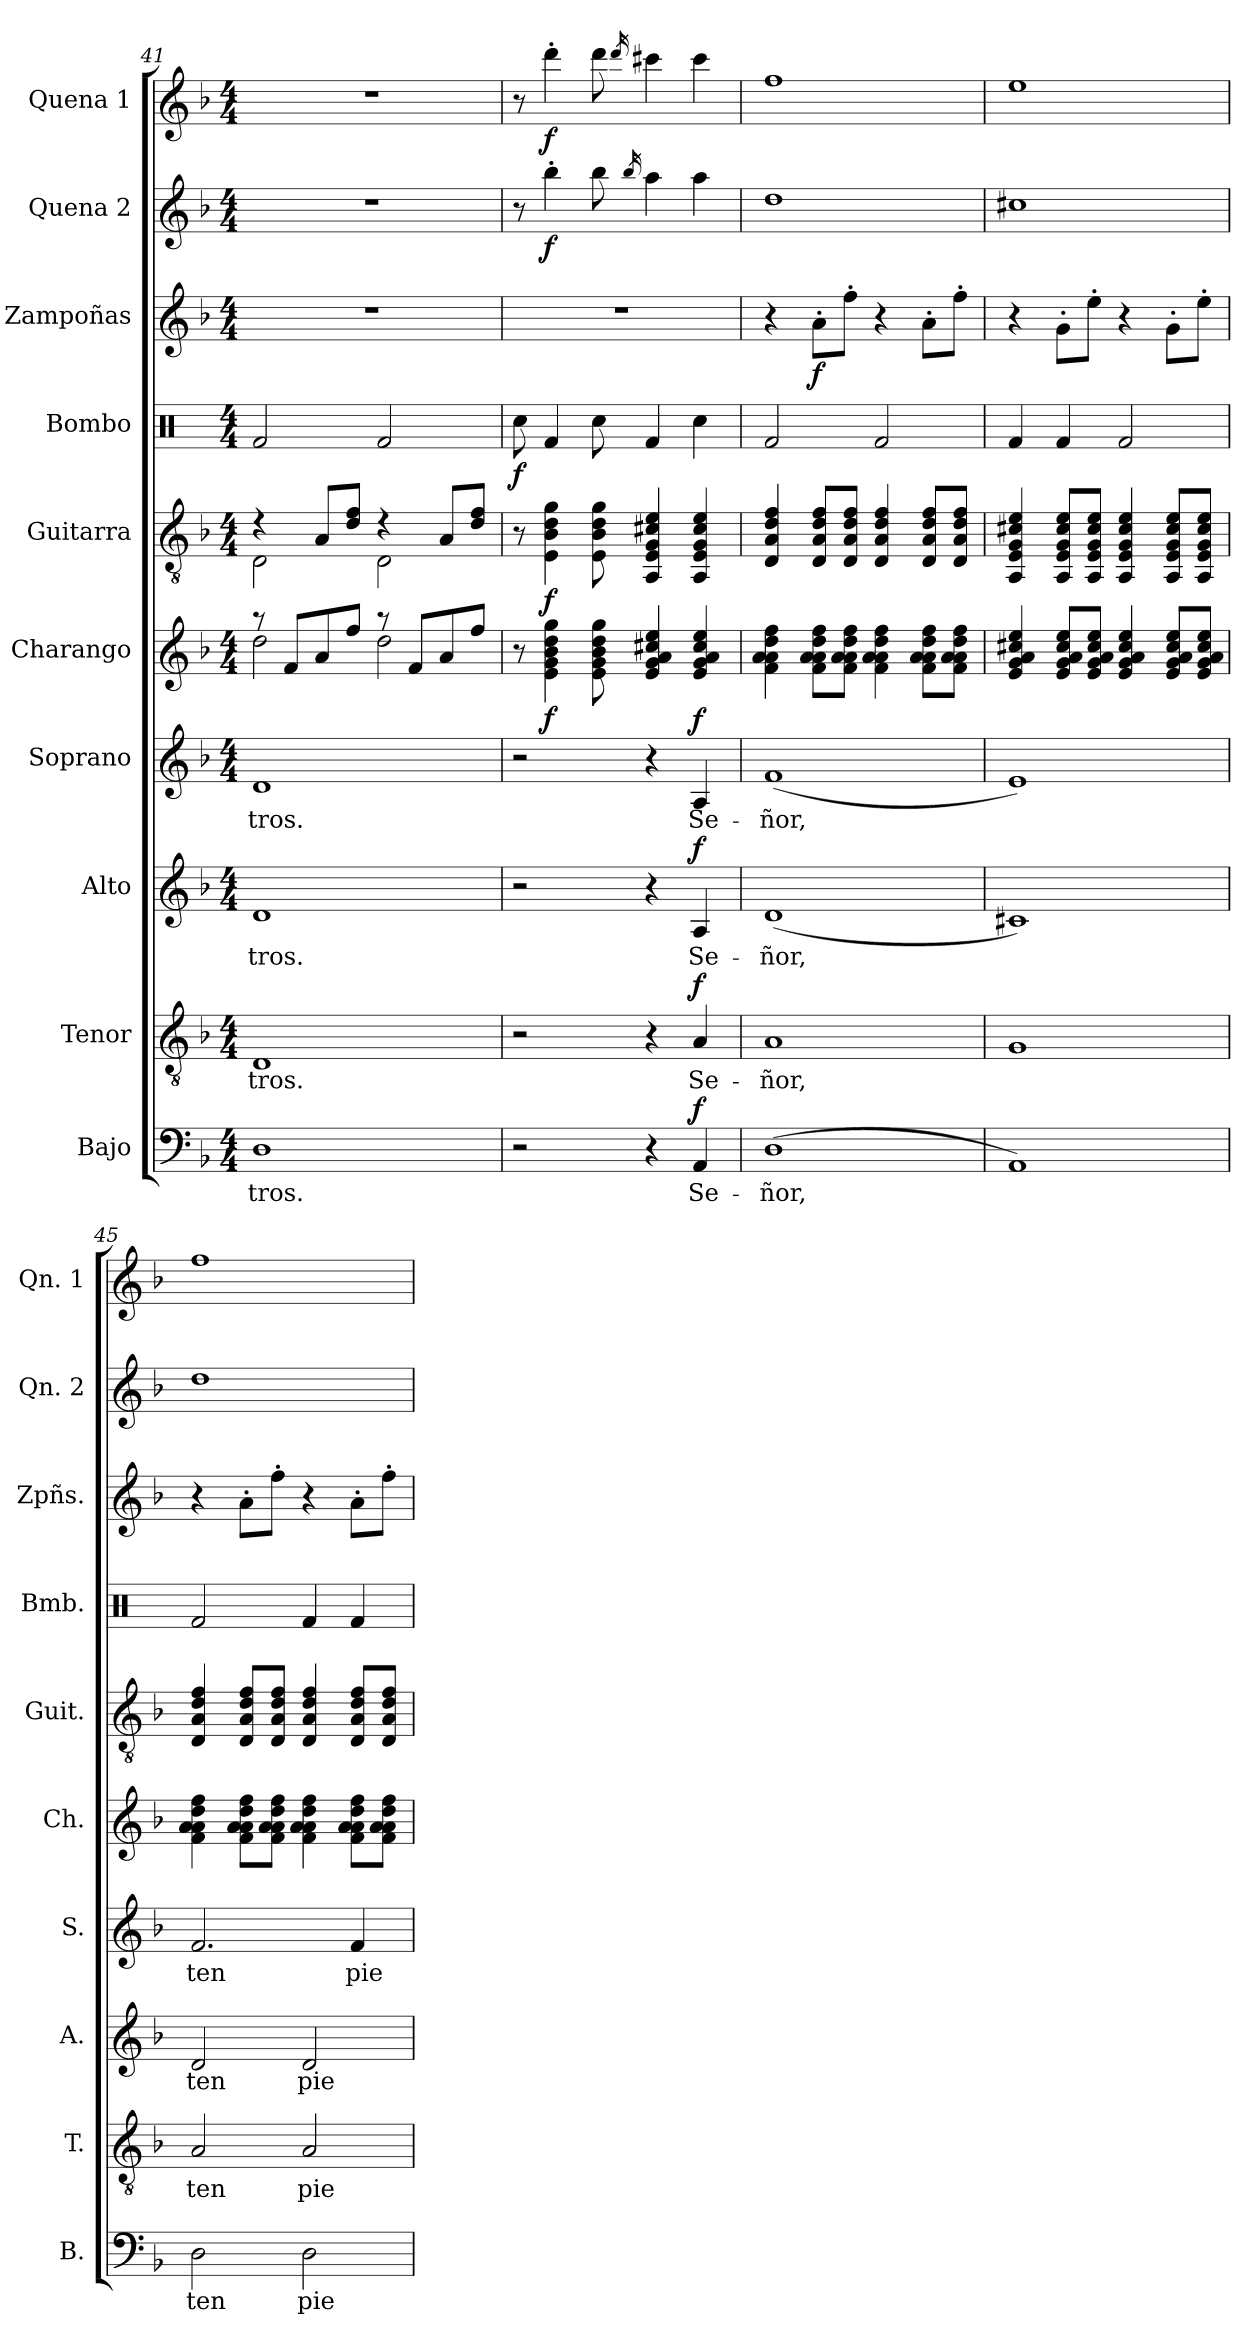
**kern	**text	**dynam	**kern	**text	**dynam	**kern	**text	**dynam	**kern	**text	**dynam	**kern	**dynam	**kern	**dynam	**kern	**dynam	**kern	**dynam	**kern	**dynam	**kern	**dynam
*part10	*part10	*part10	*part9	*part9	*part9	*part8	*part8	*part8	*part7	*part7	*part7	*part6	*part6	*part5	*part5	*part4	*part4	*part3	*part3	*part2	*part2	*part1	*part1
*staff10	*staff10	*staff10	*staff9	*staff9	*staff9	*staff8	*staff8	*staff8	*staff7	*staff7	*staff7	*staff6	*staff6	*staff5	*staff5	*staff4	*staff4	*staff3	*staff3	*staff2	*staff2	*staff1	*staff1
*I"Bajo	*	*	*I"Tenor	*	*	*I"Alto	*	*	*I"Soprano	*	*	*I"Charango	*	*I"Guitarra	*	*I"Bombo	*	*I"Zampoñas	*	*I"Quena 2	*	*I"Quena 1	*
*I'B.	*	*	*I'T.	*	*	*I'A.	*	*	*I'S.	*	*	*I'Ch.	*	*I'Guit.	*	*I'Bmb.	*	*I'Zpñs.	*	*I'Qn. 2	*	*I'Qn. 1	*
*clefF4	*	*	*clefGv2	*	*	*clefG2	*	*	*clefG2	*	*	*clefG2	*	*clefGv2	*	*clefX	*	*clefG2	*	*clefG2	*	*clefG2	*
*k[b-]	*	*	*k[b-]	*	*	*k[b-]	*	*	*k[b-]	*	*	*k[b-]	*	*k[b-]	*	*k[]	*	*k[b-]	*	*k[b-]	*	*k[b-]	*
*M4/4	*	*	*M4/4	*	*	*M4/4	*	*	*M4/4	*	*	*M4/4	*	*M4/4	*	*M4/4	*	*M4/4	*	*M4/4	*	*M4/4	*
=41	=41	=41	=41	=41	=41	=41	=41	=41	=41	=41	=41	=41	=41	=41	=41	=41	=41	=41	=41	=41	=41	=41	=41
*	*	*	*	*	*	*	*	*	*	*	*	*^	*	*^	*	*	*	*	*	*	*	*	*
1D	-tros.	.	1D	-tros.	.	1d	-tros.	.	1d	-tros.	.	8r	2dd\	.	4r	2D\	.	2Rf/	.	1r	.	1r	.	1r	.
.	.	.	.	.	.	.	.	.	.	.	.	8f/L	.	.	.	.	.	.	.	.	.	.	.	.	.
.	.	.	.	.	.	.	.	.	.	.	.	8a/	.	.	8A/L	.	.	.	.	.	.	.	.	.	.
.	.	.	.	.	.	.	.	.	.	.	.	8ff/J	.	.	8d/ 8f/J	.	.	.	.	.	.	.	.	.	.
.	.	.	.	.	.	.	.	.	.	.	.	8r	2dd\	.	4r	2D\	.	2Rf/	.	.	.	.	.	.	.
.	.	.	.	.	.	.	.	.	.	.	.	8f/L	.	.	.	.	.	.	.	.	.	.	.	.	.
.	.	.	.	.	.	.	.	.	.	.	.	8a/	.	.	8A/L	.	.	.	.	.	.	.	.	.	.
.	.	.	.	.	.	.	.	.	.	.	.	8ff/J	.	.	8d/ 8f/J	.	.	.	.	.	.	.	.	.	.
*	*	*	*	*	*	*	*	*	*	*	*	*v	*v	*	*	*	*	*	*	*	*	*	*	*	*
*	*	*	*	*	*	*	*	*	*	*	*	*	*	*v	*v	*	*	*	*	*	*	*	*	*
=42	=42	=42	=42	=42	=42	=42	=42	=42	=42	=42	=42	=42	=42	=42	=42	=42	=42	=42	=42	=42	=42	=42	=42
!	!	!	!	!	!	!	!	!	!	!	!	!	!	!	!	!	!LO:DY:b	!	!	!	!	!	!
2r	.	.	2r	.	.	2r	.	.	2r	.	.	8r	.	8r	.	8Rcc\	f	1r	.	8r	.	8r	.
!	!	!	!	!	!	!	!	!	!	!	!	!	!LO:DY:b	!	!LO:DY:b	!	!	!	!	!	!LO:DY:b	!	!LO:DY:b
.	.	.	.	.	.	.	.	.	.	.	.	4e\ 4g\ 4b-\ 4dd\ 4gg\	f	4E\ 4B-\ 4d\ 4g\	f	4Rf/	.	.	.	4bb-'\	f	4ddd'\	f
.	.	.	.	.	.	.	.	.	.	.	.	8e\ 8g\ 8b-\ 8dd\ 8gg\	.	8E\ 8B-\ 8d\ 8g\	.	8Rcc\	.	.	.	8bb-\	.	8ddd\	.
.	.	.	.	.	.	.	.	.	.	.	.	.	.	.	.	.	.	.	.	16qbb-/	.	16qddd/	.
4r	.	.	4r	.	.	4r	.	.	4r	.	.	4e/ 4g/ 4a/ 4cc#X/ 4ee/	.	4AA/ 4E/ 4G/ 4c#X/ 4e/	.	4Rf/	.	.	.	4aa\	.	4ccc#X\	.
!	!	!LO:DY:a	!	!	!LO:DY:a	!	!	!LO:DY:a	!	!	!LO:DY:a	!	!	!	!	!	!	!	!	!	!	!	!
4AA/	Se-	f	4A/	Se-	f	4A/	Se-	f	4A/	Se-	f	4e/ 4g/ 4a/ 4cc#/ 4ee/	.	4AA/ 4E/ 4G/ 4c#/ 4e/	.	4Rcc\	.	.	.	4aa\	.	4ccc#\	.
=43	=43	=43	=43	=43	=43	=43	=43	=43	=43	=43	=43	=43	=43	=43	=43	=43	=43	=43	=43	=43	=43	=43	=43
(1D	-ñor,	.	1A	-ñor,	.	(1d	-ñor,	.	(1f	-ñor,	.	4f\ 4a\ 4a\ 4dd\ 4ff\	.	4D/ 4A/ 4d/ 4f/	.	2Rf/	.	4r	.	1dd	.	1ff	.
!	!	!	!	!	!	!	!	!	!	!	!	!	!	!	!	!	!	!	!LO:DY:b	!	!	!	!
.	.	.	.	.	.	.	.	.	.	.	.	8f\ 8a\ 8a\ 8dd\ 8ff\L	.	8D/ 8A/ 8d/ 8f/L	.	.	.	8a'\L	f	.	.	.	.
.	.	.	.	.	.	.	.	.	.	.	.	8f\ 8a\ 8a\ 8dd\ 8ff\J	.	8D/ 8A/ 8d/ 8f/J	.	.	.	8ff'\J	.	.	.	.	.
.	.	.	.	.	.	.	.	.	.	.	.	4f\ 4a\ 4a\ 4dd\ 4ff\	.	4D/ 4A/ 4d/ 4f/	.	2Rf/	.	4r	.	.	.	.	.
.	.	.	.	.	.	.	.	.	.	.	.	8f\ 8a\ 8a\ 8dd\ 8ff\L	.	8D/ 8A/ 8d/ 8f/L	.	.	.	8a'\L	.	.	.	.	.
.	.	.	.	.	.	.	.	.	.	.	.	8f\ 8a\ 8a\ 8dd\ 8ff\J	.	8D/ 8A/ 8d/ 8f/J	.	.	.	8ff'\J	.	.	.	.	.
=44	=44	=44	=44	=44	=44	=44	=44	=44	=44	=44	=44	=44	=44	=44	=44	=44	=44	=44	=44	=44	=44	=44	=44
1AA)	.	.	1G	.	.	1c#X)	.	.	1e)	.	.	4e/ 4g/ 4a/ 4cc#X/ 4ee/	.	4AA/ 4E/ 4G/ 4c#X/ 4e/	.	4Rf/	.	4r	.	1cc#X	.	1ee	.
.	.	.	.	.	.	.	.	.	.	.	.	8e/ 8g/ 8a/ 8cc#/ 8ee/L	.	8AA/ 8E/ 8G/ 8c#/ 8e/L	.	4Rf/	.	8g'\L	.	.	.	.	.
.	.	.	.	.	.	.	.	.	.	.	.	8e/ 8g/ 8a/ 8cc#/ 8ee/J	.	8AA/ 8E/ 8G/ 8c#/ 8e/J	.	.	.	8ee'\J	.	.	.	.	.
.	.	.	.	.	.	.	.	.	.	.	.	4e/ 4g/ 4a/ 4cc#/ 4ee/	.	4AA/ 4E/ 4G/ 4c#/ 4e/	.	2Rf/	.	4r	.	.	.	.	.
.	.	.	.	.	.	.	.	.	.	.	.	8e/ 8g/ 8a/ 8cc#/ 8ee/L	.	8AA/ 8E/ 8G/ 8c#/ 8e/L	.	.	.	8g'\L	.	.	.	.	.
.	.	.	.	.	.	.	.	.	.	.	.	8e/ 8g/ 8a/ 8cc#/ 8ee/J	.	8AA/ 8E/ 8G/ 8c#/ 8e/J	.	.	.	8ee'\J	.	.	.	.	.
=45	=45	=45	=45	=45	=45	=45	=45	=45	=45	=45	=45	=45	=45	=45	=45	=45	=45	=45	=45	=45	=45	=45	=45
2D\	ten	.	2A/	ten	.	2d/	ten	.	2.f/	ten	.	4f\ 4a\ 4a\ 4dd\ 4ff\	.	4D/ 4A/ 4d/ 4f/	.	2Rf/	.	4r	.	1dd	.	1ff	.
.	.	.	.	.	.	.	.	.	.	.	.	8f\ 8a\ 8a\ 8dd\ 8ff\L	.	8D/ 8A/ 8d/ 8f/L	.	.	.	8a'\L	.	.	.	.	.
.	.	.	.	.	.	.	.	.	.	.	.	8f\ 8a\ 8a\ 8dd\ 8ff\J	.	8D/ 8A/ 8d/ 8f/J	.	.	.	8ff'\J	.	.	.	.	.
2D\	pie-	.	2A/	pie-	.	2d/	pie-	.	.	.	.	4f\ 4a\ 4a\ 4dd\ 4ff\	.	4D/ 4A/ 4d/ 4f/	.	4Rf/	.	4r	.	.	.	.	.
.	.	.	.	.	.	.	.	.	4f/	pie-	.	8f\ 8a\ 8a\ 8dd\ 8ff\L	.	8D/ 8A/ 8d/ 8f/L	.	4Rf/	.	8a'\L	.	.	.	.	.
.	.	.	.	.	.	.	.	.	.	.	.	8f\ 8a\ 8a\ 8dd\ 8ff\J	.	8D/ 8A/ 8d/ 8f/J	.	.	.	8ff'\J	.	.	.	.	.
=	=	=	=	=	=	=	=	=	=	=	=	=	=	=	=	=	=	=	=	=	=	=	=
*-	*-	*-	*-	*-	*-	*-	*-	*-	*-	*-	*-	*-	*-	*-	*-	*-	*-	*-	*-	*-	*-	*-	*-
